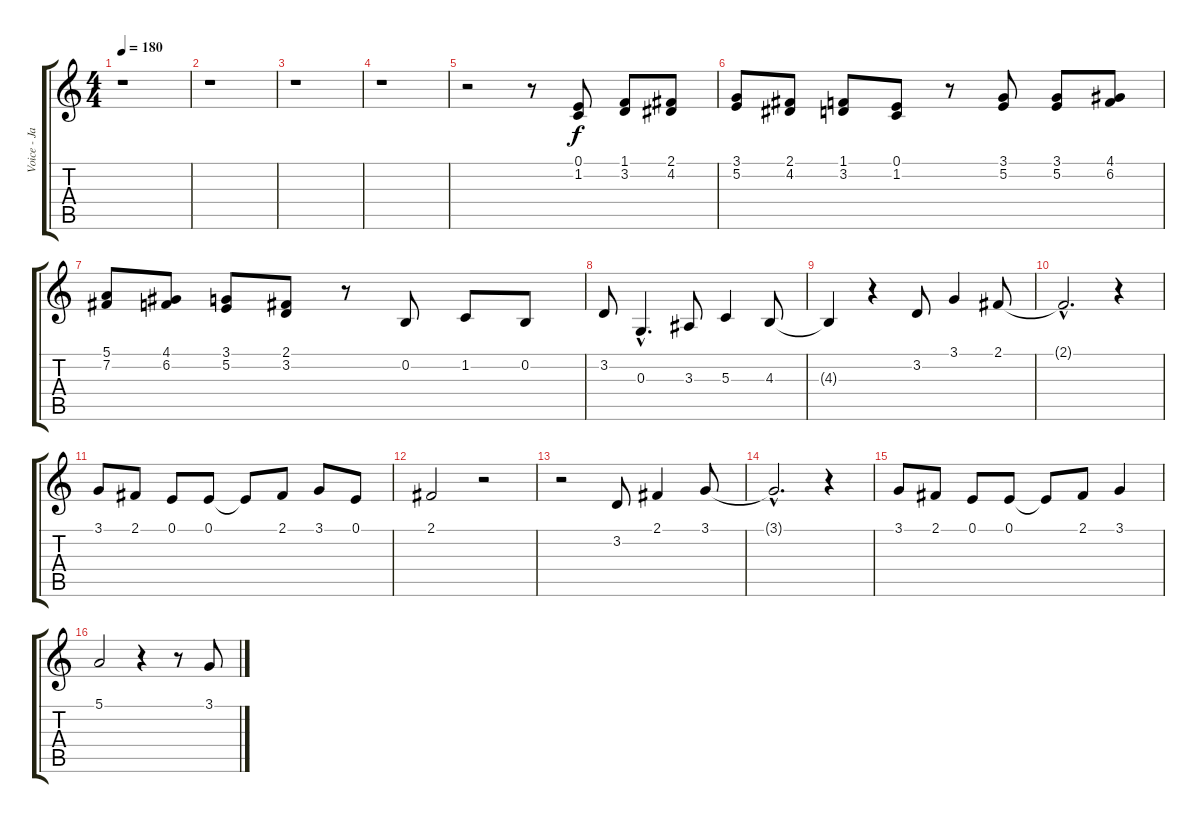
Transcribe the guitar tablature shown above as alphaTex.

\track ("Voice - Jaymz Lennfield" "Voice - Ja") {instrument lead6voice}
\staff {score tabs}
\tuning (E4 B3 G3 D3 A2 E2) {hide}
\ts (4 4)
\tempo 180
\clef g2
\ks c
r.1{dy f} |
r.1 |
r.1 |
r.1 |
r.2 r.8 (0.1 1.2).8 (1.1 3.2).8 (2.1 4.2).8 |
(3.1 5.2).8 (2.1 4.2).8 (1.1 3.2).8 (0.1 1.2).8 r.8 (3.1 5.2).8 (3.1 5.2).8 (4.1 6.2).8 |
(5.1 7.2).8 (4.1 6.2).8 (3.1 5.2).8 (2.1 3.2).8 r.8 0.2.8 1.2.8 0.2.8 |
3.2.8 0.3{hac}.4{d} 3.3.8 5.3.4 4.3.8 |
4.3{t}.4 r.4 3.2.8 3.1.4 2.1.8 |
2.1{hac t}.2{d} r.4 |
3.1.8 2.1.8 0.1.8 0.1.8 0.1{t}.8 2.1.8 3.1.8 0.1.8 |
2.1.2 r.2 |
r.2 3.2.8 2.1.4 3.1.8 |
3.1{hac t}.2{d} r.4 |
3.1.8 2.1.8 0.1.8 0.1.8 0.1{t}.8 2.1.8 3.1.4 |
5.1.2 r.4 r.8 3.1{ss}.8
